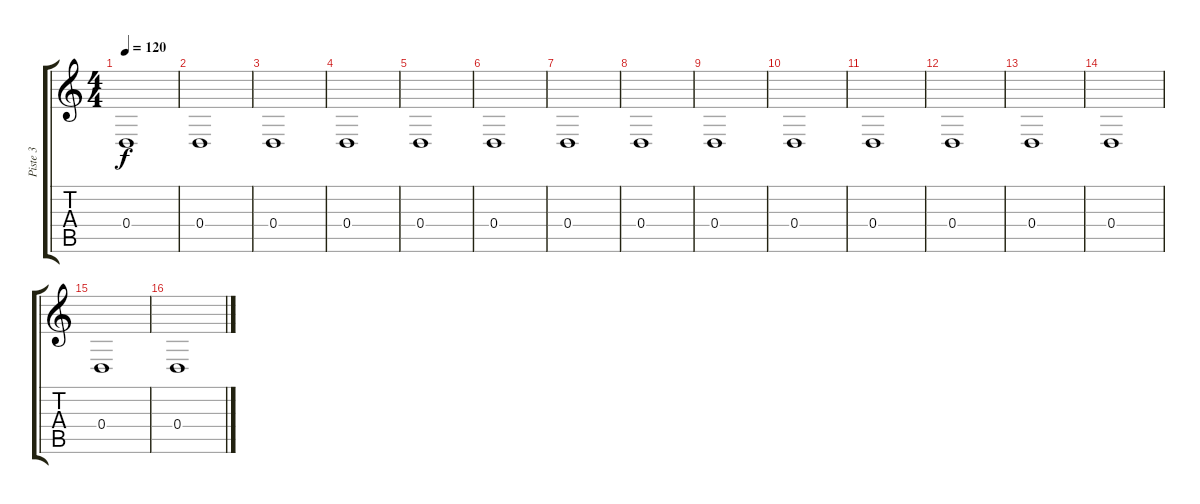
\track ("Piste 3" "Piste 3") {instrument synthvoice}
\staff {score tabs}
\tuning (E4 B3 G3 D3 A2 E2) {hide}
\ts (4 4)
\tempo 120
\clef g2
\ks c
0.4.1{dy f} |
0.4.1 |
0.4.1 |
0.4.1 |
0.4.1 |
0.4.1 |
0.4.1 |
0.4.1 |
0.4.1 |
0.4.1 |
0.4.1 |
0.4.1 |
0.4.1 |
0.4.1 |
0.4.1 |
0.4.1
